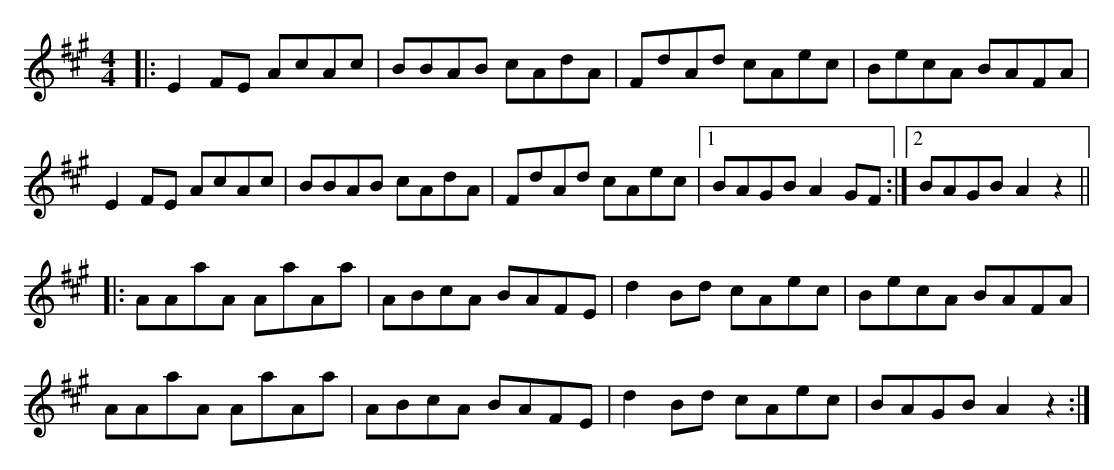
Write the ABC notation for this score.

X:1
M:4/4
K:A
|:E2FE AcAc|BBAB cAdA|FdAd cAec|BecA BAFA|
E2FE AcAc|BBAB cAdA|FdAd cAec|1 BAGB A2GF:|2 BAGB A2z2||
|:AAaA AaAa|ABcA BAFE|d2Bd cAec|BecA BAFA|
AAaA AaAa|ABcA BAFE|d2Bd cAec|BAGB A2z2:|
